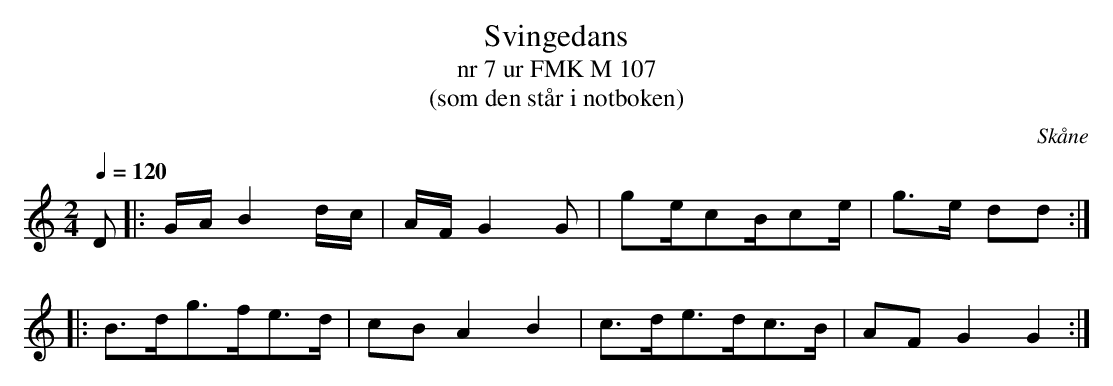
X:1
T:Svingedans
T:nr 7 ur FMK M 107
T:(som den står i notboken)
O:Skåne
M:2/4
L:1/8
Q:1/4=120
K:C
D |: G/A/ B2 d/c/ | A/F/ G2 G | ge/cB/ce/ | g>e dd :|
 |: B>dg>fe>d  | cB A2 B2 | c>de>dc>B | AF G2 G2 :|
